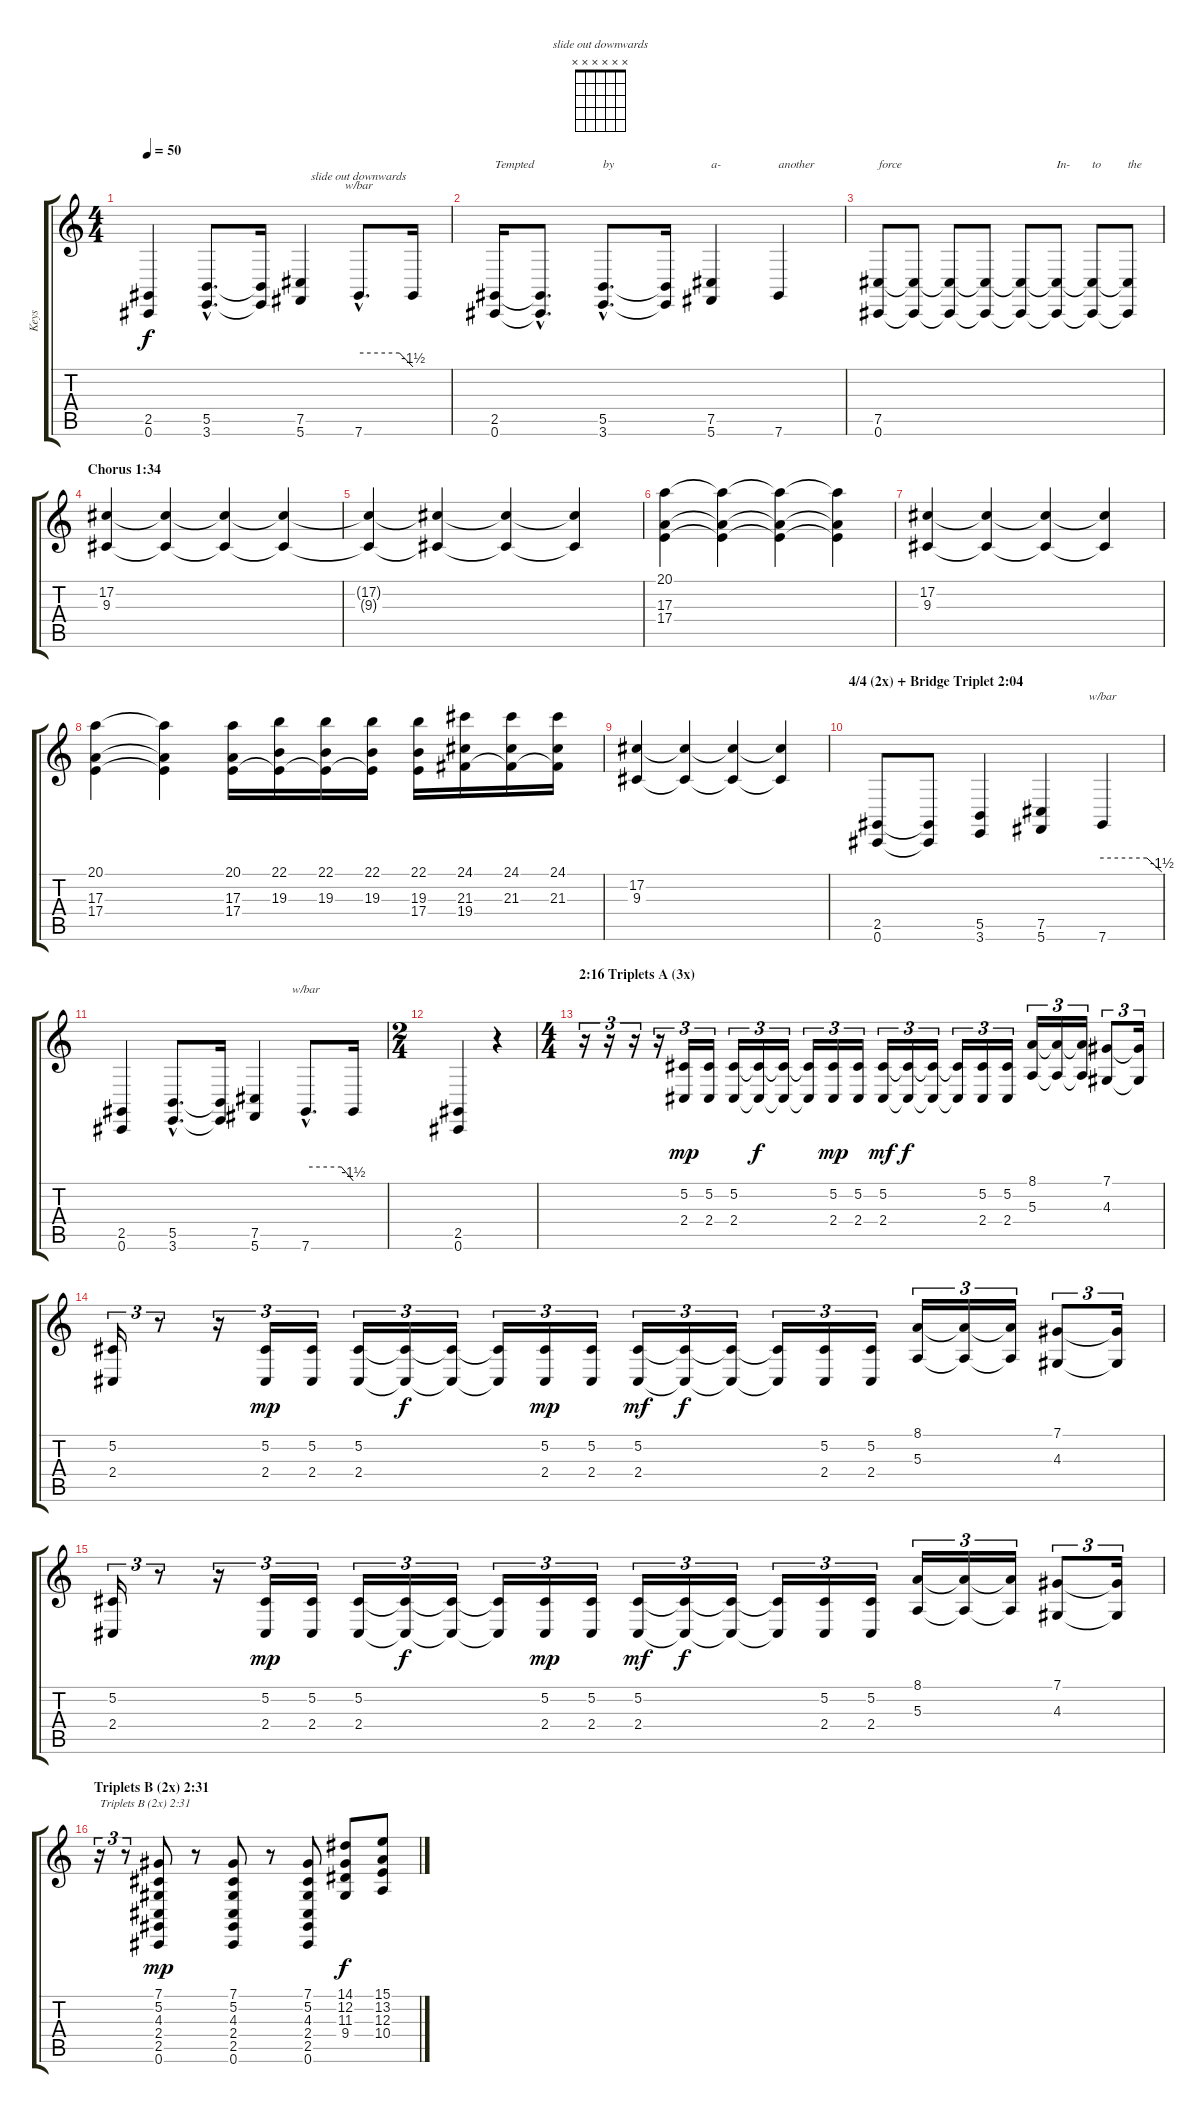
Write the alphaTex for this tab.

\track ("Keys" "Keys") {instrument frenchhorn}
\staff {score tabs}
\tuning (Db4 Ab3 E3 B2 Gb2 Db2) {hide}
\chord ("slide out downwards" x x x x x x)
\ts (4 4)
\tempo 50
\clef g2
\ks c
(2.5 0.6).4{dy f} (5.5{hac} 3.6{hac}).8{d} (5.5{t} 3.6{t}).16 (7.5 5.6).4 7.6{hac}.8{d tbe (custom default 0 0 45 0 60 -6) ch "slide out downwards"} 7.6{t}.16 |
(2.5 0.6).16{txt "Tempted"} (2.5{hac t} 0.6{hac t}).8{d} (5.5{hac} 3.6{hac}).8{d txt "by"} (5.5{t} 3.6{t}).16 (7.5 5.6).4{txt "a-"} 7.6.4{txt "another"} |
(7.5 0.6).8{txt "force"} (7.5{t} 0.6{t}).8 (7.5{t} 0.6{t}).8 (7.5{t} 0.6{t}).8 (7.5{t} 0.6{t}).8 (7.5{t} 0.6{t}).8{txt "In-"} (7.5{t} 0.6{t}).8{txt "to"} (7.5{t} 0.6{t}).8{txt "the"} |
\section ("" "Chorus 1:34")
(17.2 9.3).4{volume 5 instrument choiraahs} (17.2{t} 9.3{t}).4 (17.2{t} 9.3{t}).4 (17.2{t} 9.3{t}).4 |
(17.2{t} 9.3{t}).4 (17.2{t} 9.3{t}).4 (17.2{t} 9.3{t}).4 (17.2{t} 9.3{t}).4 |
(20.1 17.3 17.4).4{volume 7} (20.1{t} 17.3{t} 17.4{t}).4 (20.1{t} 17.3{t} 17.4{t}).4 (20.1{t} 17.3{t} 17.4{t}).4 |
(17.2 9.3).4{volume 5} (17.2{t} 9.3{t}).4 (17.2{t} 9.3{t}).4 (17.2{t} 9.3{t}).4 |
(20.1 17.3 17.4).4{volume 7} (20.1{t} 17.3{t} 17.4{t}).4 (20.1 17.3 17.4).16 (22.1 19.3 17.4{t}).16 (22.1 19.3 17.4{t}).16 (22.1 19.3 17.4{t}).16 (22.1 19.3 17.4).16 (24.1 21.3 19.4).16 (24.1 21.3 19.4{t}).16 (24.1 21.3 19.4{t}).16 |
(17.2 9.3).4{volume 5} (17.2{t} 9.3{t}).4 (17.2{t} 9.3{t}).4 (17.2{t} 9.3{t}).4 |
\section ("" "4/4 (2x) + Bridge Triplet 2:04")
(2.5 0.6).8{instrument frenchhorn} (2.5{t} 0.6{t}).8 (5.5 3.6).4 (7.5 5.6).4 7.6.4{tbe (custom default 0 0 45 0 60 -6)} |
(2.5 0.6).4 (5.5{hac} 3.6{hac}).8{d} (5.5{t} 3.6{t}).16 (7.5 5.6).4 7.6{hac}.8{d tbe (custom default 0 0 45 0 60 -6)} 7.6{t}.16 |
\ts (2 4)
(2.5 0.6).4 r.4 |
\ts (4 4)
\section ("" "2:16 Triplets A (3x)")
r.16{tu (3 2) volume 10 instrument choiraahs} r.16{tu (3 2)} r.16{tu (3 2)} r.16{tu (3 2)} (5.2 2.4).16{tu (3 2) dy mp} (5.2 2.4).16{tu (3 2)} (5.2 2.4).16{tu (3 2)} (5.2{t} 2.4{t}).16{tu (3 2) dy f} (5.2{t} 2.4{t}).16{tu (3 2)} (5.2{t} 2.4{t}).16{tu (3 2)} (5.2 2.4).16{tu (3 2) dy mp} (5.2 2.4).16{tu (3 2)} (5.2 2.4).16{tu (3 2) dy mf} (5.2{t} 2.4{t}).16{tu (3 2) dy f} (5.2{t} 2.4{t}).16{tu (3 2)} (5.2{t} 2.4{t}).16{tu (3 2)} (5.2 2.4).16{tu (3 2)} (5.2 2.4).16{tu (3 2)} (8.1 5.3).16{tu (3 2)} (8.1{t} 5.3{t}).16{tu (3 2)} (8.1{t} 5.3{t}).16{tu (3 2)} (7.1 4.3).8{tu (3 2)} (7.1{t} 4.3{t}).16{tu (3 2)} |
(5.2 2.4).16{tu (3 2)} r.8{tu (3 2)} r.16{tu (3 2)} (5.2 2.4).16{tu (3 2) dy mp} (5.2 2.4).16{tu (3 2)} (5.2 2.4).16{tu (3 2)} (5.2{t} 2.4{t}).16{tu (3 2) dy f} (5.2{t} 2.4{t}).16{tu (3 2)} (5.2{t} 2.4{t}).16{tu (3 2)} (5.2 2.4).16{tu (3 2) dy mp} (5.2 2.4).16{tu (3 2)} (5.2 2.4).16{tu (3 2) dy mf} (5.2{t} 2.4{t}).16{tu (3 2) dy f} (5.2{t} 2.4{t}).16{tu (3 2)} (5.2{t} 2.4{t}).16{tu (3 2)} (5.2 2.4).16{tu (3 2)} (5.2 2.4).16{tu (3 2)} (8.1 5.3).16{tu (3 2)} (8.1{t} 5.3{t}).16{tu (3 2)} (8.1{t} 5.3{t}).16{tu (3 2)} (7.1 4.3).8{tu (3 2)} (7.1{t} 4.3{t}).16{tu (3 2)} |
(5.2 2.4).16{tu (3 2)} r.8{tu (3 2)} r.16{tu (3 2)} (5.2 2.4).16{tu (3 2) dy mp} (5.2 2.4).16{tu (3 2)} (5.2 2.4).16{tu (3 2)} (5.2{t} 2.4{t}).16{tu (3 2) dy f} (5.2{t} 2.4{t}).16{tu (3 2)} (5.2{t} 2.4{t}).16{tu (3 2)} (5.2 2.4).16{tu (3 2) dy mp} (5.2 2.4).16{tu (3 2)} (5.2 2.4).16{tu (3 2) dy mf} (5.2{t} 2.4{t}).16{tu (3 2) dy f} (5.2{t} 2.4{t}).16{tu (3 2)} (5.2{t} 2.4{t}).16{tu (3 2)} (5.2 2.4).16{tu (3 2)} (5.2 2.4).16{tu (3 2)} (8.1 5.3).16{tu (3 2)} (8.1{t} 5.3{t}).16{tu (3 2)} (8.1{t} 5.3{t}).16{tu (3 2)} (7.1 4.3).8{tu (3 2)} (7.1{t} 4.3{t}).16{tu (3 2)} |
\section ("" "Triplets B (2x) 2:31")
r.16{tu (3 2) txt "Triplets B (2x) 2:31"} r.8{tu (3 2)} (7.1 5.2 4.3 2.4 2.5 0.6).8{dy mp} r.8 (7.1 5.2 4.3 2.4 2.5 0.6).8 r.8 (7.1 5.2 4.3 2.4 2.5 0.6).8 (14.1 12.2 11.3 9.4).8{dy f} (15.1 13.2 12.3 10.4).8
